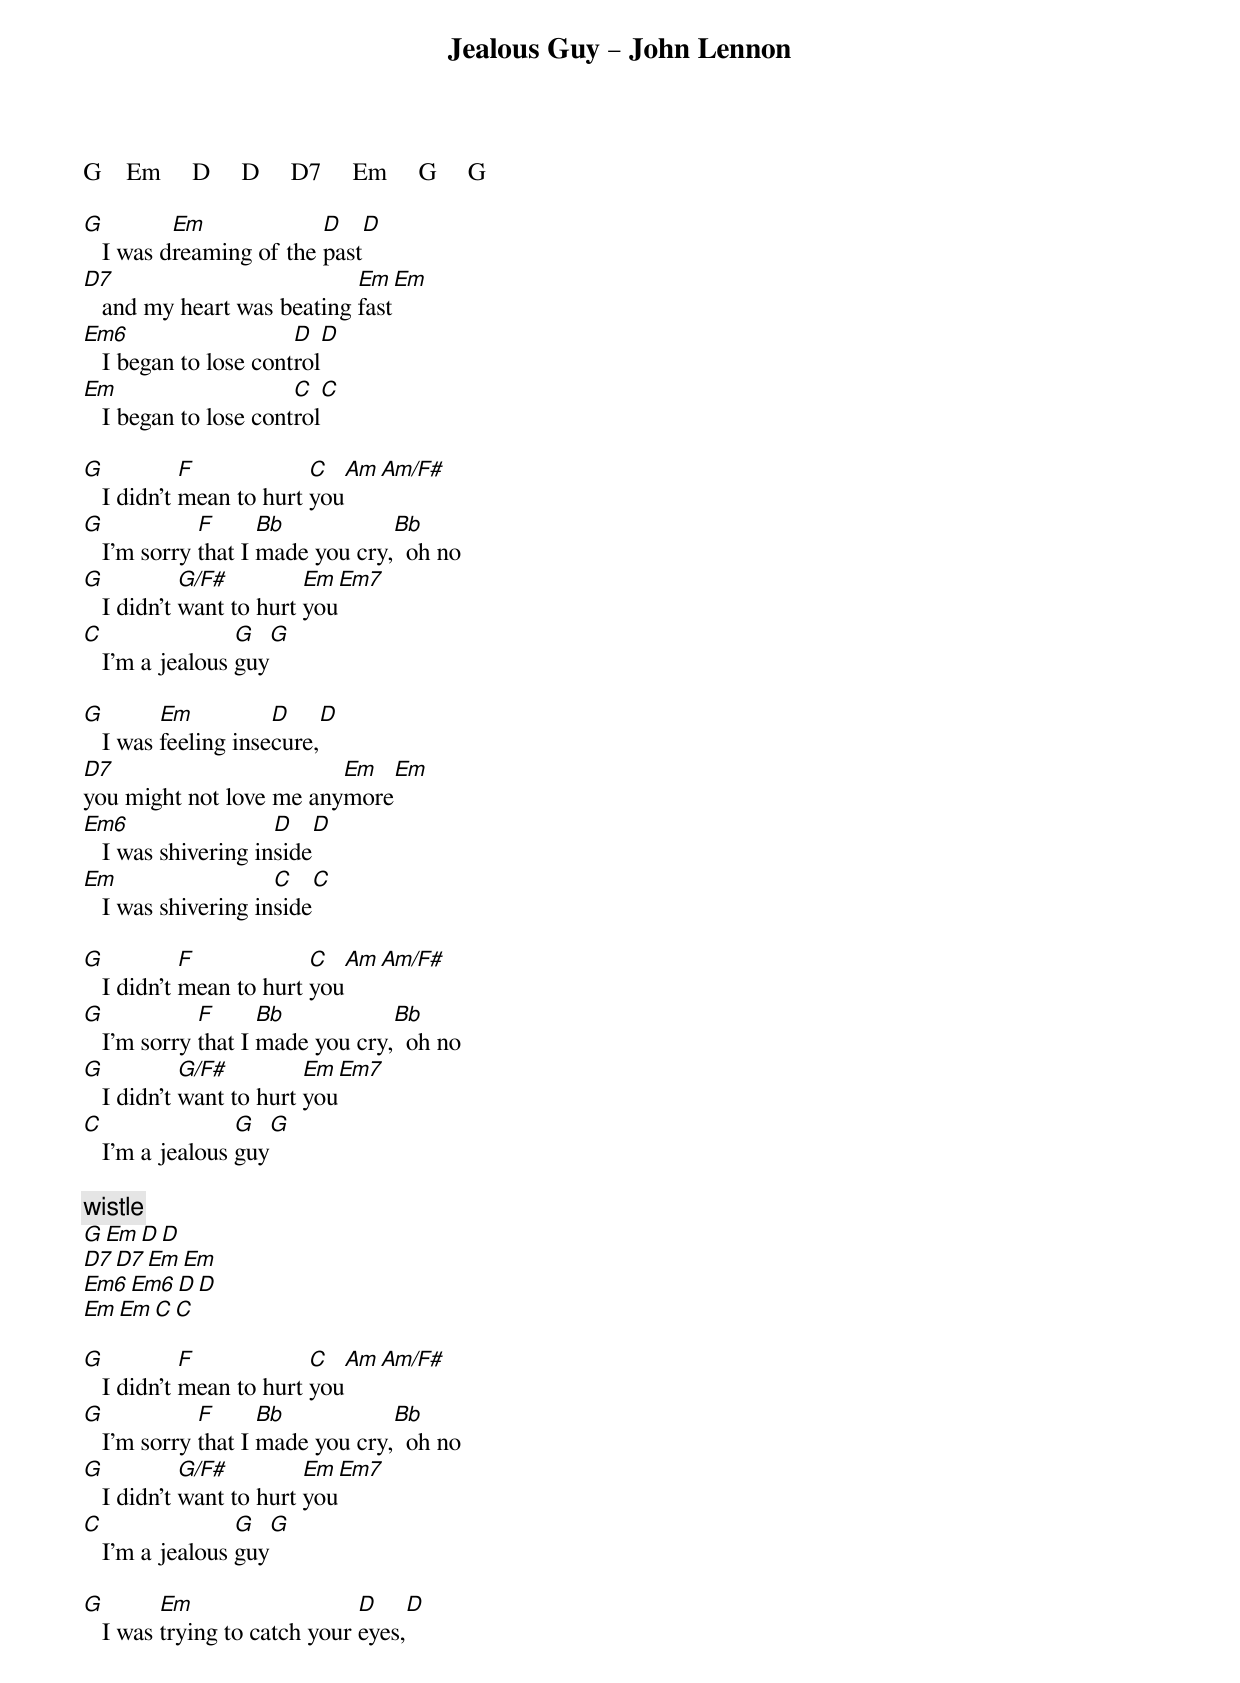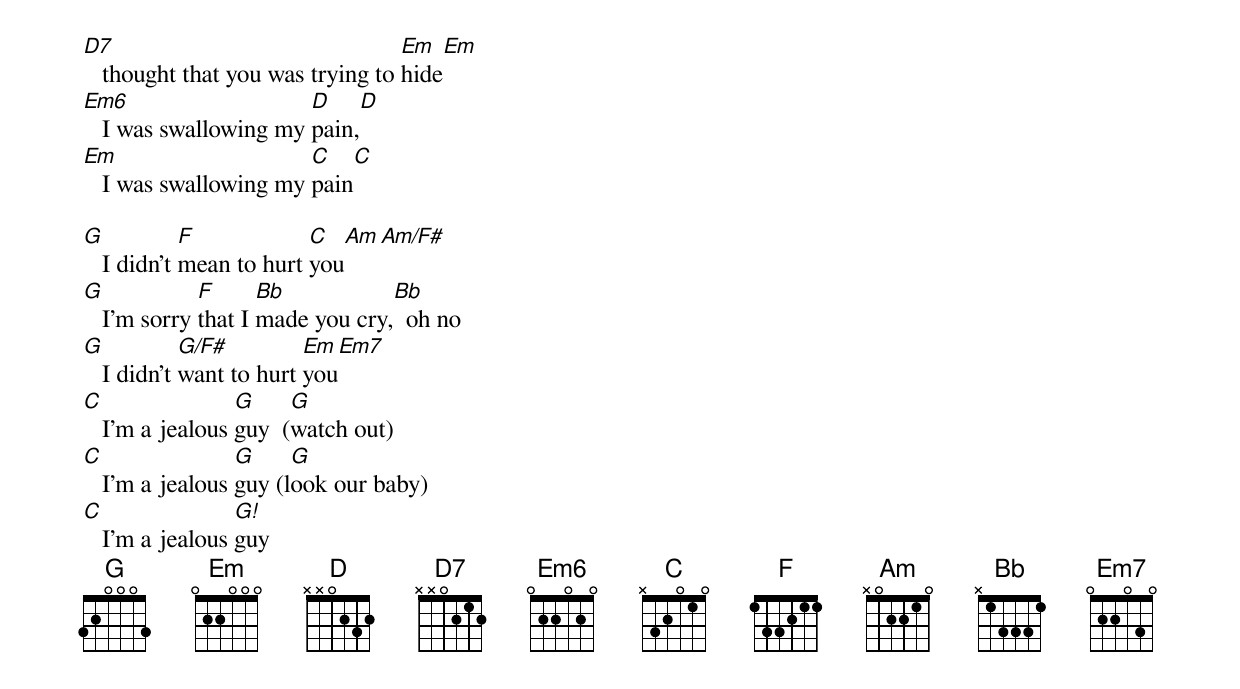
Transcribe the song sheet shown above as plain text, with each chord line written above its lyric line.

Jealous Guy – John Lennon

G    Em     D     D     D7     Em     G     G

G         Em             D       D
   I was dreaming of the past
D7                          Em     Em
   and my heart was beating fast
Em6                    D     D
   I began to lose control
Em                     C     C
   I began to lose control

G           F            C     Am  Am/F#
   I didn't mean to hurt you
G            F      Bb           Bb
   I'm sorry that I made you cry,  oh no
G           G/F#         Em     Em7
   I didn't want to hurt you
C                G     G
   I'm a jealous guy

G        Em          D       D
   I was feeling insecure,
D7                       Em     Em
you might not love me anymore
Em6                  D      D
   I was shivering inside
Em                   C         C
   I was shivering inside

G           F            C     Am  Am/F#
   I didn't mean to hurt you
G            F      Bb           Bb
   I'm sorry that I made you cry,  oh no
G           G/F#         Em     Em7
   I didn't want to hurt you
C                G     G
   I'm a jealous guy

[wistle]
G        Em           D          D
D7       D7           Em         Em
Em6      Em6          D          D
Em       Em           C          C

G           F            C     Am  Am/F#
   I didn't mean to hurt you
G            F      Bb           Bb
   I'm sorry that I made you cry,  oh no
G           G/F#         Em     Em7
   I didn't want to hurt you
C                G     G
   I'm a jealous guy

G        Em                   D        D
   I was trying to catch your eyes,
D7                                Em       Em
   thought that you was trying to hide
Em6                    D       D
   I was swallowing my pain,
Em                     C       C
   I was swallowing my pain

G           F            C     Am  Am/F#
   I didn't mean to hurt you
G            F      Bb           Bb
   I'm sorry that I made you cry,  oh no
G           G/F#         Em     Em7
   I didn't want to hurt you
C                G     G
   I'm a jealous guy  (watch out)
C                G     G
   I'm a jealous guy (look our baby)
C                G!
   I'm a jealous guy
